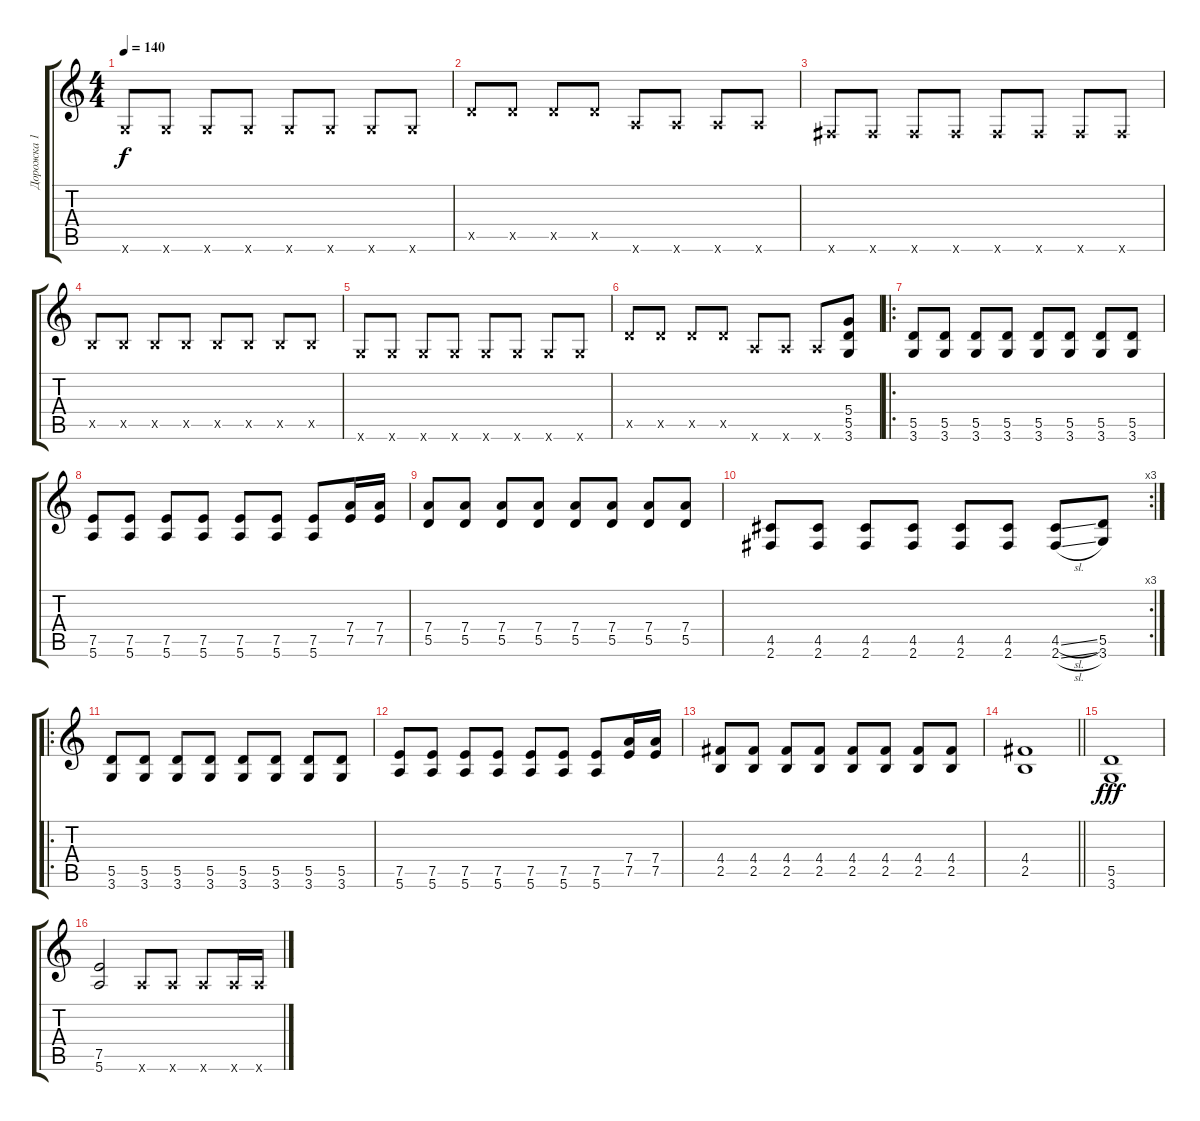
\track ("Дорожка 1" "Дорожка 1") {instrument acousticguitarsteel}
\staff {score tabs}
\tuning (E4 B3 G3 D3 A2 E2) {hide}
\ts (4 4)
\tempo 140
\clef g2
\ks c
3.6{x}.8{dy f} 3.6{x}.8 3.6{x}.8 3.6{x}.8 3.6{x}.8 3.6{x}.8 3.6{x}.8 3.6{x}.8 |
5.5{x}.8 5.5{x}.8 5.5{x}.8 5.5{x}.8 5.6{x}.8 5.6{x}.8 5.6{x}.8 5.6{x}.8 |
2.6{x}.8{instrument distortionguitar} 2.6{x}.8 2.6{x}.8 2.6{x}.8 2.6{x}.8 2.6{x}.8 2.6{x}.8 2.6{x}.8 |
2.5{x}.8 2.5{x}.8 2.5{x}.8 2.5{x}.8 2.5{x}.8 2.5{x}.8 2.5{x}.8 2.5{x}.8 |
3.6{x}.8 3.6{x}.8 3.6{x}.8 3.6{x}.8 3.6{x}.8 3.6{x}.8 3.6{x}.8 3.6{x}.8 |
5.5{x}.8 5.5{x}.8 5.5{x}.8 5.5{x}.8 5.6{x}.8 5.6{x}.8 5.6{x}.8 (5.4 5.5 3.6).8 |
\ro
(5.5 3.6).8 (5.5 3.6).8 (5.5 3.6).8 (5.5 3.6).8 (5.5 3.6).8 (5.5 3.6).8 (5.5 3.6).8 (5.5 3.6).8 |
(7.5 5.6).8 (7.5 5.6).8 (7.5 5.6).8 (7.5 5.6).8 (7.5 5.6).8 (7.5 5.6).8 (7.5 5.6).8 (7.4 7.5).16 (7.4 7.5).16 |
(7.4 5.5).8 (7.4 5.5).8 (7.4 5.5).8 (7.4 5.5).8 (7.4 5.5).8 (7.4 5.5).8 (7.4 5.5).8 (7.4 5.5).8 |
\rc 3
(4.5 2.6).8 (4.5 2.6).8 (4.5 2.6).8 (4.5 2.6).8 (4.5 2.6).8 (4.5 2.6).8 (4.5{sl} 2.6{sl}).8 (5.5 3.6).8 |
\ro
(5.5 3.6).8 (5.5 3.6).8 (5.5 3.6).8 (5.5 3.6).8 (5.5 3.6).8 (5.5 3.6).8 (5.5 3.6).8 (5.5 3.6).8 |
(7.5 5.6).8 (7.5 5.6).8 (7.5 5.6).8 (7.5 5.6).8 (7.5 5.6).8 (7.5 5.6).8 (7.5 5.6).8 (7.4 7.5).16 (7.4 7.5).16 |
(4.4 2.5).8 (4.4 2.5).8 (4.4 2.5).8 (4.4 2.5).8 (4.4 2.5).8 (4.4 2.5).8 (4.4 2.5).8 (4.4 2.5).8 |
\barLineRight lightlight
(4.4 2.5).1 |
(5.5 3.6).1{dy fff} |
(7.5 5.6).2 5.6{x}.8 5.6{x}.8 5.6{x}.8 5.6{x}.16 5.6{x}.16
